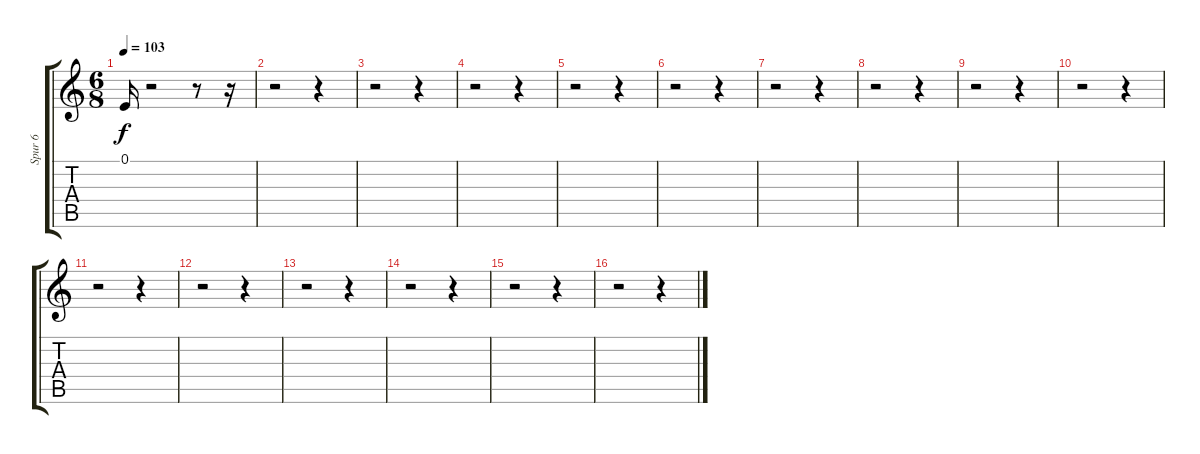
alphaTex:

\track ("Spur 6" "Spur 6") {instrument acousticgrandpiano}
\staff {score tabs}
\tuning (E4 B3 G3 D3 A2 E2) {hide}
\ts (6 8)
\tempo 103
\clef g2
\ks c
0.1{t}.16{dy f} r.2 r.8 r.16 |
r.2 r.4 |
r.2 r.4 |
r.2 r.4 |
r.2 r.4 |
r.2 r.4 |
r.2 r.4 |
r.2 r.4 |
r.2 r.4 |
r.2 r.4 |
r.2 r.4 |
r.2 r.4 |
r.2 r.4 |
r.2 r.4 |
r.2 r.4 |
r.2 r.4
